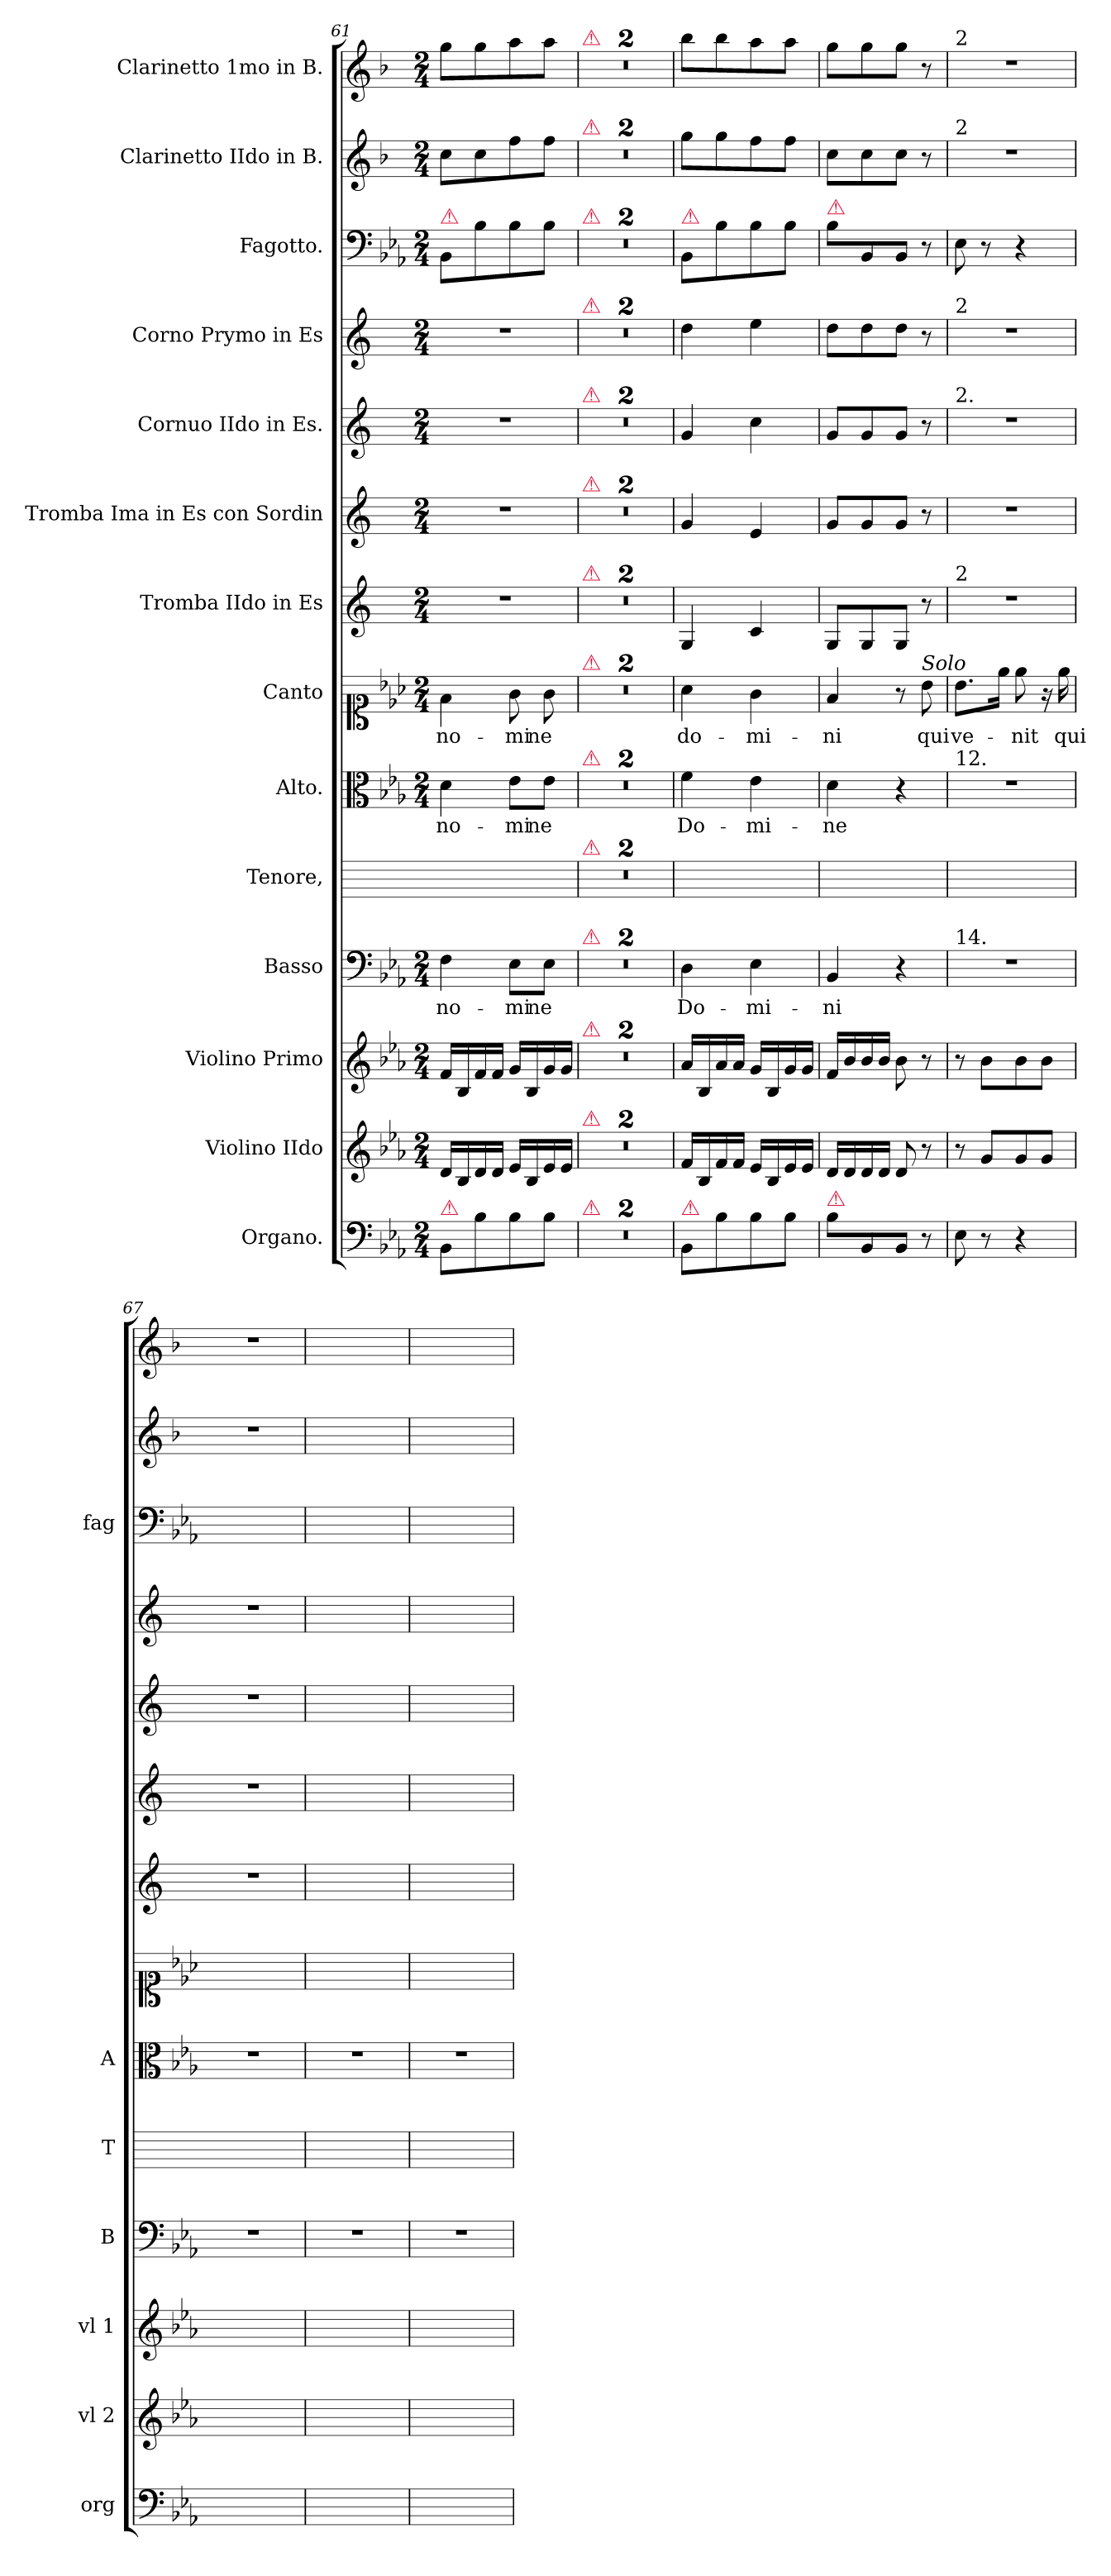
**kern	**kern	**kern	**kern	**text	**kern	**kern	**text	**kern	**text	**kern	**kern	**kern	**kern	**kern	**kern	**kern
*part14	*part13	*part12	*part11	*part11	*part10	*part9	*part9	*part8	*part8	*part7	*part6	*part5	*part4	*part3	*part2	*part1
*staff14	*staff13	*staff12	*staff11	*staff11	*staff10	*staff9	*staff9	*staff8	*staff8	*staff7	*staff6	*staff5	*staff4	*staff3	*staff2	*staff1
*I"Organo.	*I"Violino IIdo	*I"Violino Primo	*I"Basso	*	*I"Tenore,	*I"Alto.	*	*I"Canto	*	*I"Tromba IIdo in Es	*I"Tromba Ima in Es con Sordin	*I"Cornuo IIdo in Es.	*I"Corno Prymo in Es	*I"Fagotto.	*I"Clarinetto IIdo in B.	*I"Clarinetto 1mo in B.
*I'org	*I'vl 2	*I'vl 1	*I'B	*	*I'T	*I'A	*	*	*	*	*	*	*	*I'fag	*	*
*clefF4	*clefG2	*clefG2	*clefF4	*	*	*clefC3	*	*clefC1	*	*clefG2	*clefG2	*clefG2	*clefG2	*clefF4	*clefG2	*clefG2
*	*	*	*	*	*	*	*	*	*	*ITrd-2c-3	*ITrd-2c-3	*ITrd5c9	*ITrd5c9	*	*ITrd1c2	*ITrd1c2
*k[b-e-a-]	*k[b-e-a-]	*k[b-e-a-]	*k[b-e-a-]	*	*	*k[b-e-a-]	*	*k[b-e-a-]	*	*k[b-e-a-]	*k[b-e-a-]	*k[b-e-a-]	*k[b-e-a-]	*k[b-e-a-]	*k[b-e-a-]	*k[b-e-a-]
*E-:	*E-:	*E-:	*E-:	*	*	*E-:	*	*E-:	*	*E-:	*E-:	*E-:	*E-:	*E-:	*E-:	*E-:
*M2/4	*M2/4	*M2/4	*M2/4	*	*	*M2/4	*	*M2/4	*	*M2/4	*M2/4	*M2/4	*M2/4	*M2/4	*M2/4	*M2/4
=61	=61	=61	=61	=61	=61	=61	=61	=61	=61	=61	=61	=61	=61	=61	=61	=61
!	!	!	!	!	!	!	!	!	!	!	!	!	!	!LO:TX:a:color=crimson:t=⚠	!	!
!LO:TX:a:color=crimson:t=⚠	!	!	!	!	!	!	!	!	!	!	!	!	!	!	!	!
8BB-/L	16d/LL	16f/LL	4F\	no-	2ryy	4d\	no-	4f\	no-	2r	2r	2r	2r	8BB-/L	8b-\L	8ff\L
.	16B-/	16B-/	.	.	.	.	.	.	.	.	.	.	.	.	.	.
8B-\	16d/	16f/	.	.	.	.	.	.	.	.	.	.	.	8B-\	8b-\	8ff\
.	16d/JJ	16f/JJ	.	.	.	.	.	.	.	.	.	.	.	.	.	.
8B-\	16e-/LL	16g/LL	8E-\L	-mi-	.	8e-\L	-mi-	8g\	-mi-	.	.	.	.	8B-\	8ee-\	8gg\
.	16B-/	16B-/	.	.	.	.	.	.	.	.	.	.	.	.	.	.
8B-\J	16e-/	16g/	8E-\J	-ne	.	8e-\J	-ne	8g\	-ne	.	.	.	.	8B-\J	8ee-\J	8gg\J
.	16e-/JJ	16g/JJ	.	.	.	.	.	.	.	.	.	.	.	.	.	.
=62	=62	=62	=62	=62	=62	=62	=62	=62	=62	=62	=62	=62	=62	=62	=62	=62
!	!	!	!	!	!	!	!	!	!	!	!	!	!	!	!	!LO:TX:a:color=crimson:t=⚠
!	!	!	!	!	!	!	!	!	!	!	!	!	!	!	!LO:TX:a:color=crimson:t=⚠	!
!	!	!	!	!	!	!	!	!	!	!	!	!	!	!LO:TX:a:color=crimson:t=⚠	!	!
!	!	!	!	!	!	!	!	!	!	!	!	!	!LO:TX:a:color=crimson:t=⚠	!	!	!
!	!	!	!	!	!	!	!	!	!	!	!	!LO:TX:a:color=crimson:t=⚠	!	!	!	!
!	!	!	!	!	!	!	!	!	!	!	!LO:TX:a:color=crimson:t=⚠	!	!	!	!	!
!	!	!	!	!	!	!	!	!	!	!LO:TX:a:color=crimson:t=⚠	!	!	!	!	!	!
!	!	!	!	!	!	!	!	!LO:TX:a:color=crimson:t=⚠	!	!	!	!	!	!	!	!
!	!	!	!	!	!	!LO:TX:a:color=crimson:t=⚠	!	!	!	!	!	!	!	!	!	!
!	!	!	!	!	!LO:TX:a:color=crimson:t=⚠	!	!	!	!	!	!	!	!	!	!	!
!	!	!	!LO:TX:a:color=crimson:t=⚠	!	!	!	!	!	!	!	!	!	!	!	!	!
!	!	!LO:TX:a:color=crimson:t=⚠	!	!	!	!	!	!	!	!	!	!	!	!	!	!
!	!LO:TX:a:color=crimson:t=⚠	!	!	!	!	!	!	!	!	!	!	!	!	!	!	!
!LO:TX:a:color=crimson:t=⚠	!	!	!	!	!	!	!	!	!	!	!	!	!	!	!	!
2ryy	2ryy	2ryy	2ryy	.	2ryy	2ryy	.	2ryy	.	2ryy	2r	2ryy	2ryy	2ryy	2ryy	2ryy
=63	=63	=63	=63	=63	=63	=63	=63	=63	=63	=63	=63	=63	=63	=63	=63	=63
2ryy	2ryy	2ryy	2ryy	.	2ryy	2ryy	.	2ryy	.	2ryy	2r	2ryy	2ryy	2ryy	2ryy	2ryy
=64	=64	=64	=64	=64	=64	=64	=64	=64	=64	=64	=64	=64	=64	=64	=64	=64
!	!	!	!	!	!	!	!	!	!	!	!	!	!	!LO:TX:a:color=crimson:t=⚠	!	!
!LO:TX:a:color=crimson:t=⚠	!	!	!	!	!	!	!	!	!	!	!	!	!	!	!	!
8BB-/L	16f/LL	16a-/LL	4D\	Do-	2ryy	4f\	Do-	4a-\	do-	4B-/	4b-/	4B-/	4f\	8BB-/L	8ff\L	8aa-\L
.	16B-/	16B-/	.	.	.	.	.	.	.	.	.	.	.	.	.	.
8B-\	16f/	16a-/	.	.	.	.	.	.	.	.	.	.	.	8B-\	8ff\	8aa-\
.	16f/JJ	16a-/JJ	.	.	.	.	.	.	.	.	.	.	.	.	.	.
8B-\	16e-/LL	16g/LL	4E-\	-mi-	.	4e-\	-mi-	4g\	-mi-	4e-/	4g/	4e-\	4g\	8B-\	8ee-\	8gg\
.	16B-/	16B-/	.	.	.	.	.	.	.	.	.	.	.	.	.	.
8B-\J	16e-/	16g/	.	.	.	.	.	.	.	.	.	.	.	8B-\J	8ee-\J	8gg\J
.	16e-/JJ	16g/JJ	.	.	.	.	.	.	.	.	.	.	.	.	.	.
=65	=65	=65	=65	=65	=65	=65	=65	=65	=65	=65	=65	=65	=65	=65	=65	=65
!	!	!	!	!	!	!	!	!	!	!	!	!	!	!LO:TX:a:color=crimson:t=⚠	!	!
!LO:TX:a:color=crimson:t=⚠	!	!	!	!	!	!	!	!	!	!	!	!	!	!	!	!
8B-\L	16d/LL	16f/LL	4BB-/	-ni	2ryy	4d\	-ne	4f/	-ni	8B-/L	8b-/L	8B-/L	8f\L	8B-\L	8b-\L	8ff\L
.	16d/	16b-/	.	.	.	.	.	.	.	.	.	.	.	.	.	.
8BB-/	16d/	16b-/	.	.	.	.	.	.	.	8B-/	8b-/	8B-/	8f\	8BB-/	8b-\	8ff\
.	16d/JJ	16b-/JJ	.	.	.	.	.	.	.	.	.	.	.	.	.	.
8BB-/J	8d/	8b-\	4r	.	.	4r	.	8r	.	8B-/J	8b-/J	8B-/J	8f\J	8BB-/J	8b-\J	8ff\J
!	!	!	!	!	!	!	!	!LO:TX:a:i:t=Solo	!	!	!	!	!	!	!	!
8r	8r	8r	.	.	.	.	.	8b-\	qui	8r	8r	8r	8r	8r	8r	8r
=66	=66	=66	=66	=66	=66	=66	=66	=66	=66	=66	=66	=66	=66	=66	=66	=66
!	!	!	!	!	!	!	!	!	!	!	!	!	!	!	!	!LO:TX:a:t=2
!	!	!	!	!	!	!	!	!	!	!	!	!	!	!	!LO:TX:a:t=2	!
!	!	!	!	!	!	!	!	!	!	!	!	!	!LO:TX:a:t=2	!	!	!
!	!	!	!	!	!	!	!	!	!	!	!	!LO:TX:a:t=2.	!	!	!	!
!	!	!	!	!	!	!	!	!	!	!LO:TX:a:t=2	!	!	!	!	!	!
!	!	!	!	!	!	!LO:TX:a:t=12.	!	!	!	!	!	!	!	!	!	!
!	!	!	!LO:TX:a:t=14.	!	!	!	!	!	!	!	!	!	!	!	!	!
8E-\	8r	8r	2r	.	2ryy	2r	.	8.b-\L	ve-	2r	2r	2r	2r	8E-\	2r	2r
8r	8g/L	8b-\L	.	.	.	.	.	.	.	.	.	.	.	8r	.	.
.	.	.	.	.	.	.	.	16ee-\Jk	.	.	.	.	.	.	.	.
4r	8g/	8b-\	.	.	.	.	.	8ee-\	-nit	.	.	.	.	4r	.	.
.	8g/J	8b-\J	.	.	.	.	.	16r	.	.	.	.	.	.	.	.
.	.	.	.	.	.	.	.	16ee-\	qui	.	.	.	.	.	.	.
=67	=67	=67	=67	=67	=67	=67	=67	=67	=67	=67	=67	=67	=67	=67	=67	=67
2ryy	2ryy	2ryy	2r	.	4ryy	2r	.	2ryy	.	2r	2r	2r	2r	2ryy	2r	2r
.	.	.	.	.	4ryy	.	.	.	.	.	.	.	.	.	.	.
=	=	=	=	=	=	=	=	=	=	=	=	=	=	=	=	=
2ryy	2ryy	2ryy	2r	.	4ryy	2r	.	2ryy	.	2ryy	2ryy	2ryy	2ryy	2ryy	2ryy	2ryy
.	.	.	.	.	4ryy	.	.	.	.	.	.	.	.	.	.	.
=	=	=	=	=	=	=	=	=	=	=	=	=	=	=	=	=
2ryy	2ryy	2ryy	2r	.	4ryy	2r	.	2ryy	.	2ryy	2ryy	2ryy	2ryy	2ryy	2ryy	2ryy
.	.	.	.	.	4ryy	.	.	.	.	.	.	.	.	.	.	.
=	=	=	=	=	=	=	=	=	=	=	=	=	=	=	=	=
*-	*-	*-	*-	*-	*-	*-	*-	*-	*-	*-	*-	*-	*-	*-	*-	*-
